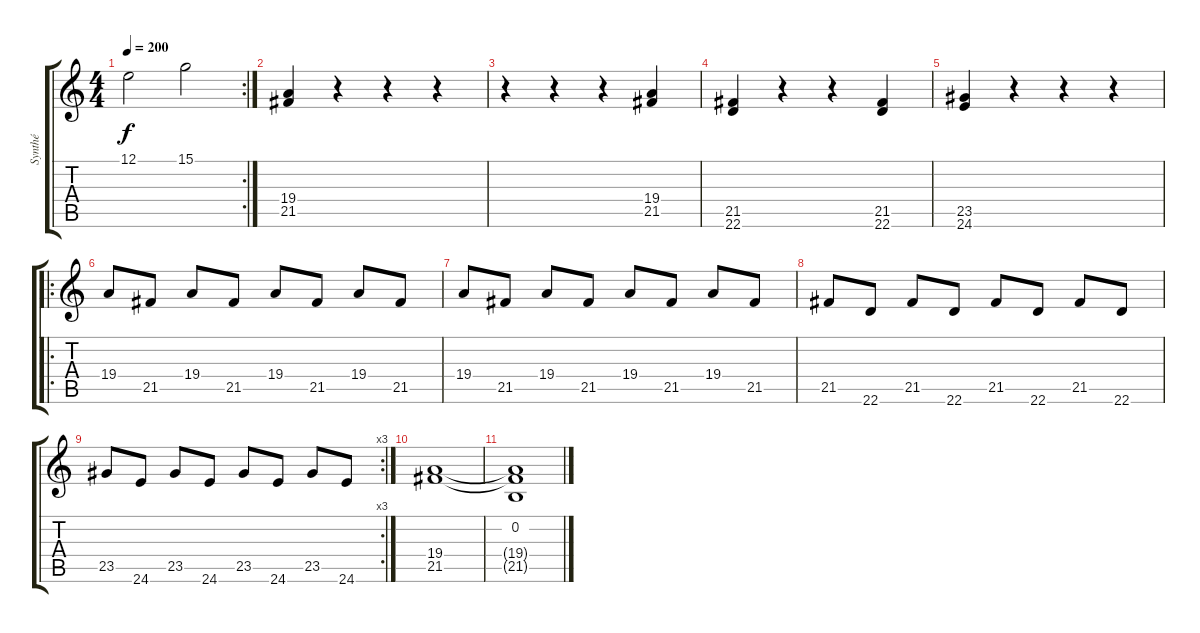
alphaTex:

\track ("Synthé" "Synthé") {instrument synthbrass2}
\staff {score tabs}
\tuning (E4 B3 G3 D3 A2 E2) {hide}
\rc 2
\ts (4 4)
\tempo 200
\clef g2
\ks c
12.1.2{dy f} 15.1.2 |
(19.4 21.5).4 r.4 r.4 r.4 |
r.4 r.4 r.4 (19.4 21.5).4 |
(21.5 22.6).4 r.4 r.4 (21.5 22.6).4 |
(23.5 24.6).4 r.4 r.4 r.4 |
\ro
19.4.8 21.5.8 19.4.8 21.5.8 19.4.8 21.5.8 19.4.8 21.5.8 |
19.4.8 21.5.8 19.4.8 21.5.8 19.4.8 21.5.8 19.4.8 21.5.8 |
21.5.8 22.6.8 21.5.8 22.6.8 21.5.8 22.6.8 21.5.8 22.6.8 |
\rc 3
23.5.8 24.6.8 23.5.8 24.6.8 23.5.8 24.6.8 23.5.8 24.6.8 |
(19.4 21.5).1 |
(0.2 19.4{t} 21.5{t}).1
